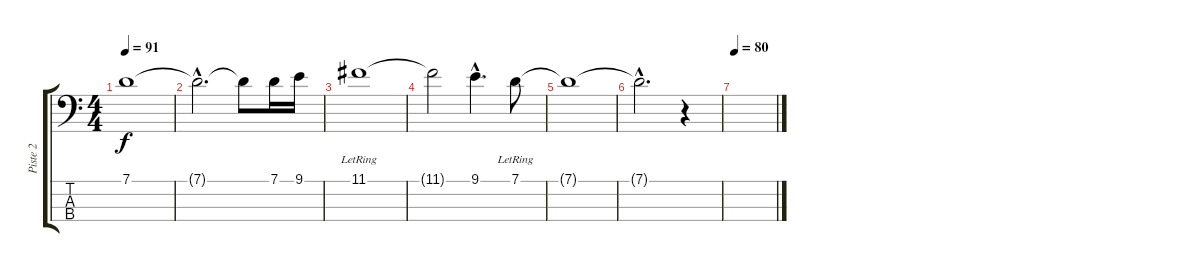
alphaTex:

\track ("Piste 2" "Piste 2") {instrument acousticguitarnylon}
\staff {score tabs}
\tuning (G2 D2 A1 E1) {hide}
\ts (4 4)
\tempo 91
\clef f4
\ks c
7.1{t}.1{dy f} |
7.1{hac t}.2{d} 7.1{t}.8 7.1.16 9.1.16 |
11.1{lr}.1 |
11.1{t}.2 9.1{hac}.4{d} 7.1{lr}.8 |
7.1{t}.1 |
7.1{hac t}.2{d} r.4 |
\tempo 80
